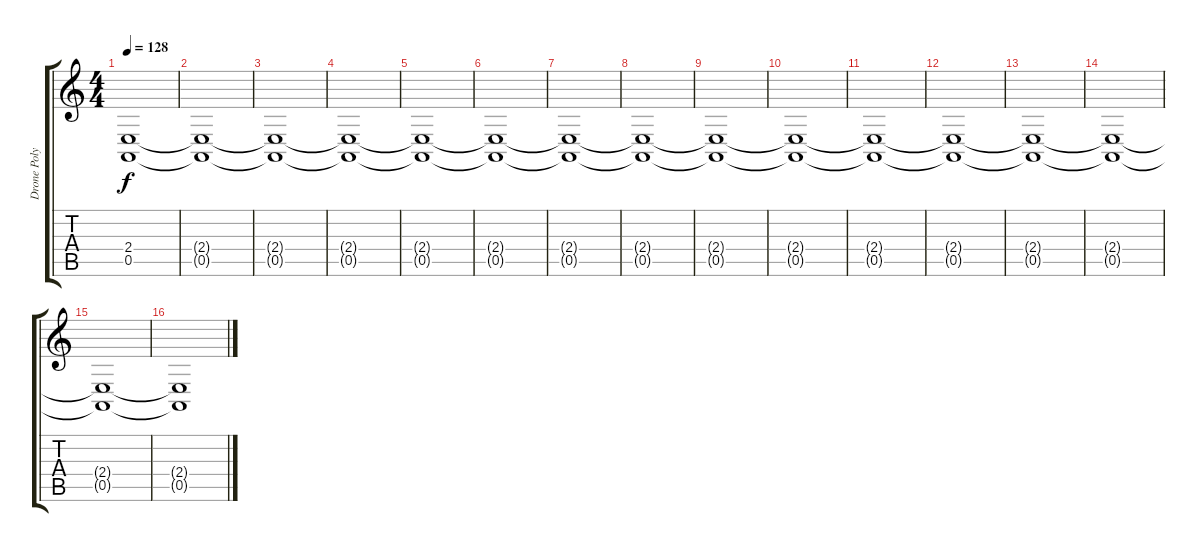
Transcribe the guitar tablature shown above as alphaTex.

\track ("Drone Polysynth 2" "Drone Poly") {instrument pad3polysynth}
\staff {score tabs}
\tuning (E4 B3 G3 D3 A2 E2) {hide}
\ts (4 4)
\tempo 128
\clef g2
\ks c
(2.4{t} 0.5{t}).1{dy f} |
(2.4{t} 0.5{t}).1 |
(2.4{t} 0.5{t}).1 |
(2.4{t} 0.5{t}).1 |
(2.4{t} 0.5{t}).1 |
(2.4{t} 0.5{t}).1 |
(2.4{t} 0.5{t}).1 |
(2.4{t} 0.5{t}).1 |
(2.4{t} 0.5{t}).1 |
(2.4{t} 0.5{t}).1 |
(2.4{t} 0.5{t}).1 |
(2.4{t} 0.5{t}).1 |
(2.4{t} 0.5{t}).1 |
(2.4{t} 0.5{t}).1 |
(2.4{t} 0.5{t}).1 |
(2.4{t} 0.5{t}).1
